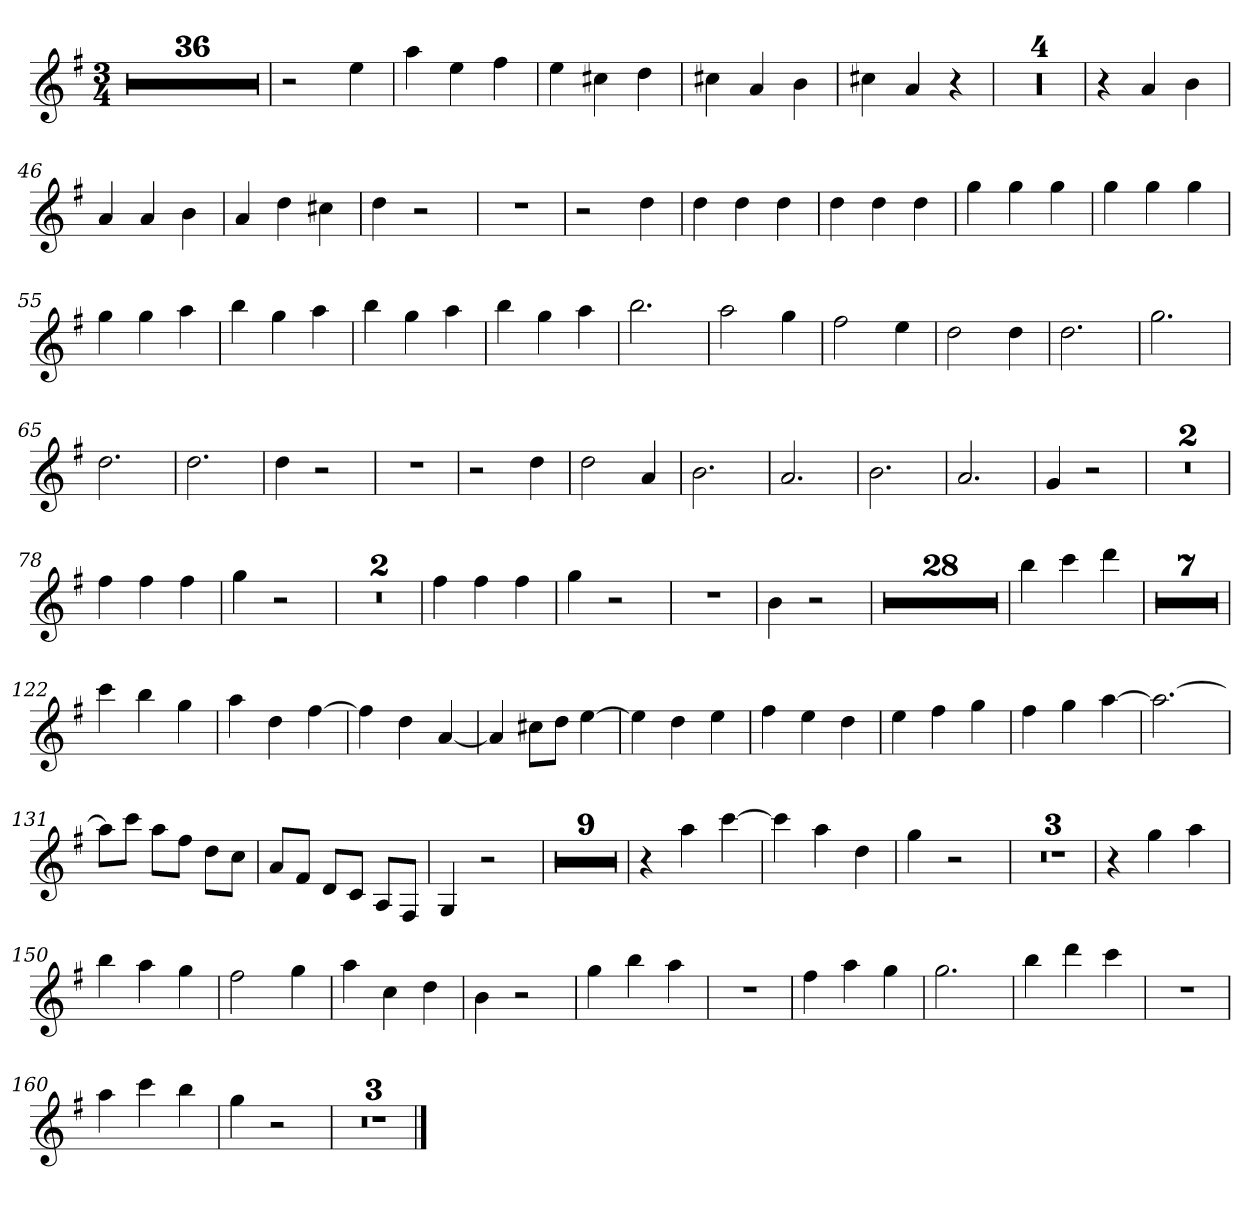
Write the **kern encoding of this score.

**kern
*part1
*staff1
*k[f#]
*M3/4
=
2.r
=1
2.r
=2
2.r
=3
2.r
=4
2.r
=5
2.r
=6
2.r
=7
2.r
=8
2.r
=9
2.r
=10
2.r
=11
2.r
=12
2.r
=13
2.r
=14
2.r
=15
2.r
=16
2.r
=17
2.r
=18
2.r
=19
2.r
=20
2.r
=21
2.r
=22
2.r
=23
2.r
=24
2.r
=25
2.r
=26
2.r
=27
2.r
=28
2.r
=29
2.r
=30
2.r
=31
2.r
=32
2.r
=33
2.r
=34
2.r
=35
2.r
=36
2r
4ee
=37
4aa
4ee
4ff#
=38
4ee
4cc#X
4dd
=39
4cc#X
4a
4b
=40
4cc#X
4a
4r
=41
2.r
=42
2.r
=43
2.r
=44
2.r
=45
4r
4a
4b
=46
4a
4a
4b
=47
4a
4dd
4cc#X
=48
4dd
2r
=49
2.r
=50
2r
4dd
=51
4dd
4dd
4dd
=52
4dd
4dd
4dd
=53
4gg
4gg
4gg
=54
4gg
4gg
4gg
=55
4gg
4gg
4aa
=56
4bb
4gg
4aa
=57
4bb
4gg
4aa
=58
4bb
4gg
4aa
=59
2.bb
=60
2aa
4gg
=61
2ff#
4ee
=62
2dd
4dd
=63
2.dd
=64
2.gg
=65
2.dd
=66
2.dd
=67
4dd
2r
=68
2.r
=69
2r
4dd
=70
2dd
4a
=71
2.b
=72
2.a
=73
2.b
=74
2.a
=75
4g
2r
=76
2.r
=77
2.r
=78
4ff#
4ff#
4ff#
=79
4gg
2r
=80
2.r
=81
2.r
=82
4ff#
4ff#
4ff#
=83
4gg
2r
=84
2.r
=85
4b
2r
=86
2.r
=87
2.r
=88
2.r
=89
2.r
=90
2.r
=91
2.r
=92
2.r
=93
2.r
=94
2.r
=95
2.r
=96
2.r
=97
2.r
=98
2.r
=99
2.r
=100
2.r
=101
2.r
=102
2.r
=103
2.r
=104
2.r
=105
2.r
=106
2.r
=107
2.r
=108
2.r
=109
2.r
=110
2.r
=111
2.r
=112
2.r
=113
2.r
=114
4bb
4ccc
4ddd
=115
2.r
=116
2.r
=117
2.r
=118
2.r
=119
2.r
=120
2.r
=121
2.r
=122
4ccc
4bb
4gg
=123
4aa
4dd
[4ff#
=124
4ff#]
4dd
[4a
=125
4a]
8cc#XL
8ddJ
[4ee
=126
4ee]
4dd
4ee
=127
4ff#
4ee
4dd
=128
4ee
4ff#
4gg
=129
4ff#
4gg
[4aa
=130
2.aa_
=131
8aaL]
8cccJ
8aaL
8ff#J
8ddL
8ccJ
=132
8aL
8f#J
8dL
8cJ
8AL
8F#J
=133
4G
2r
=134
2.r
=135
2.r
=136
2.r
=137
2.r
=138
2.r
=139
2.r
=140
2.r
=141
2.r
=142
2.r
=143
4r
4aa
[4ccc
=144
4ccc]
4aa
4dd
=145
4gg
2r
=146
2.r
=147
2.r
=148
2.r
=149
4r
4gg
4aa
=150
4bb
4aa
4gg
=151
2ff#
4gg
=152
4aa
4cc
4dd
=153
4b
2r
=154
4gg
4bb
4aa
=155
2.r
=156
4ff#
4aa
4gg
=157
2.gg
=158
4bb
4ddd
4ccc
=159
2.r
=160
4aa
4ccc
4bb
=161
4gg
2r
=162
2.r
=163
2.r
=164
2.r
==
*-
